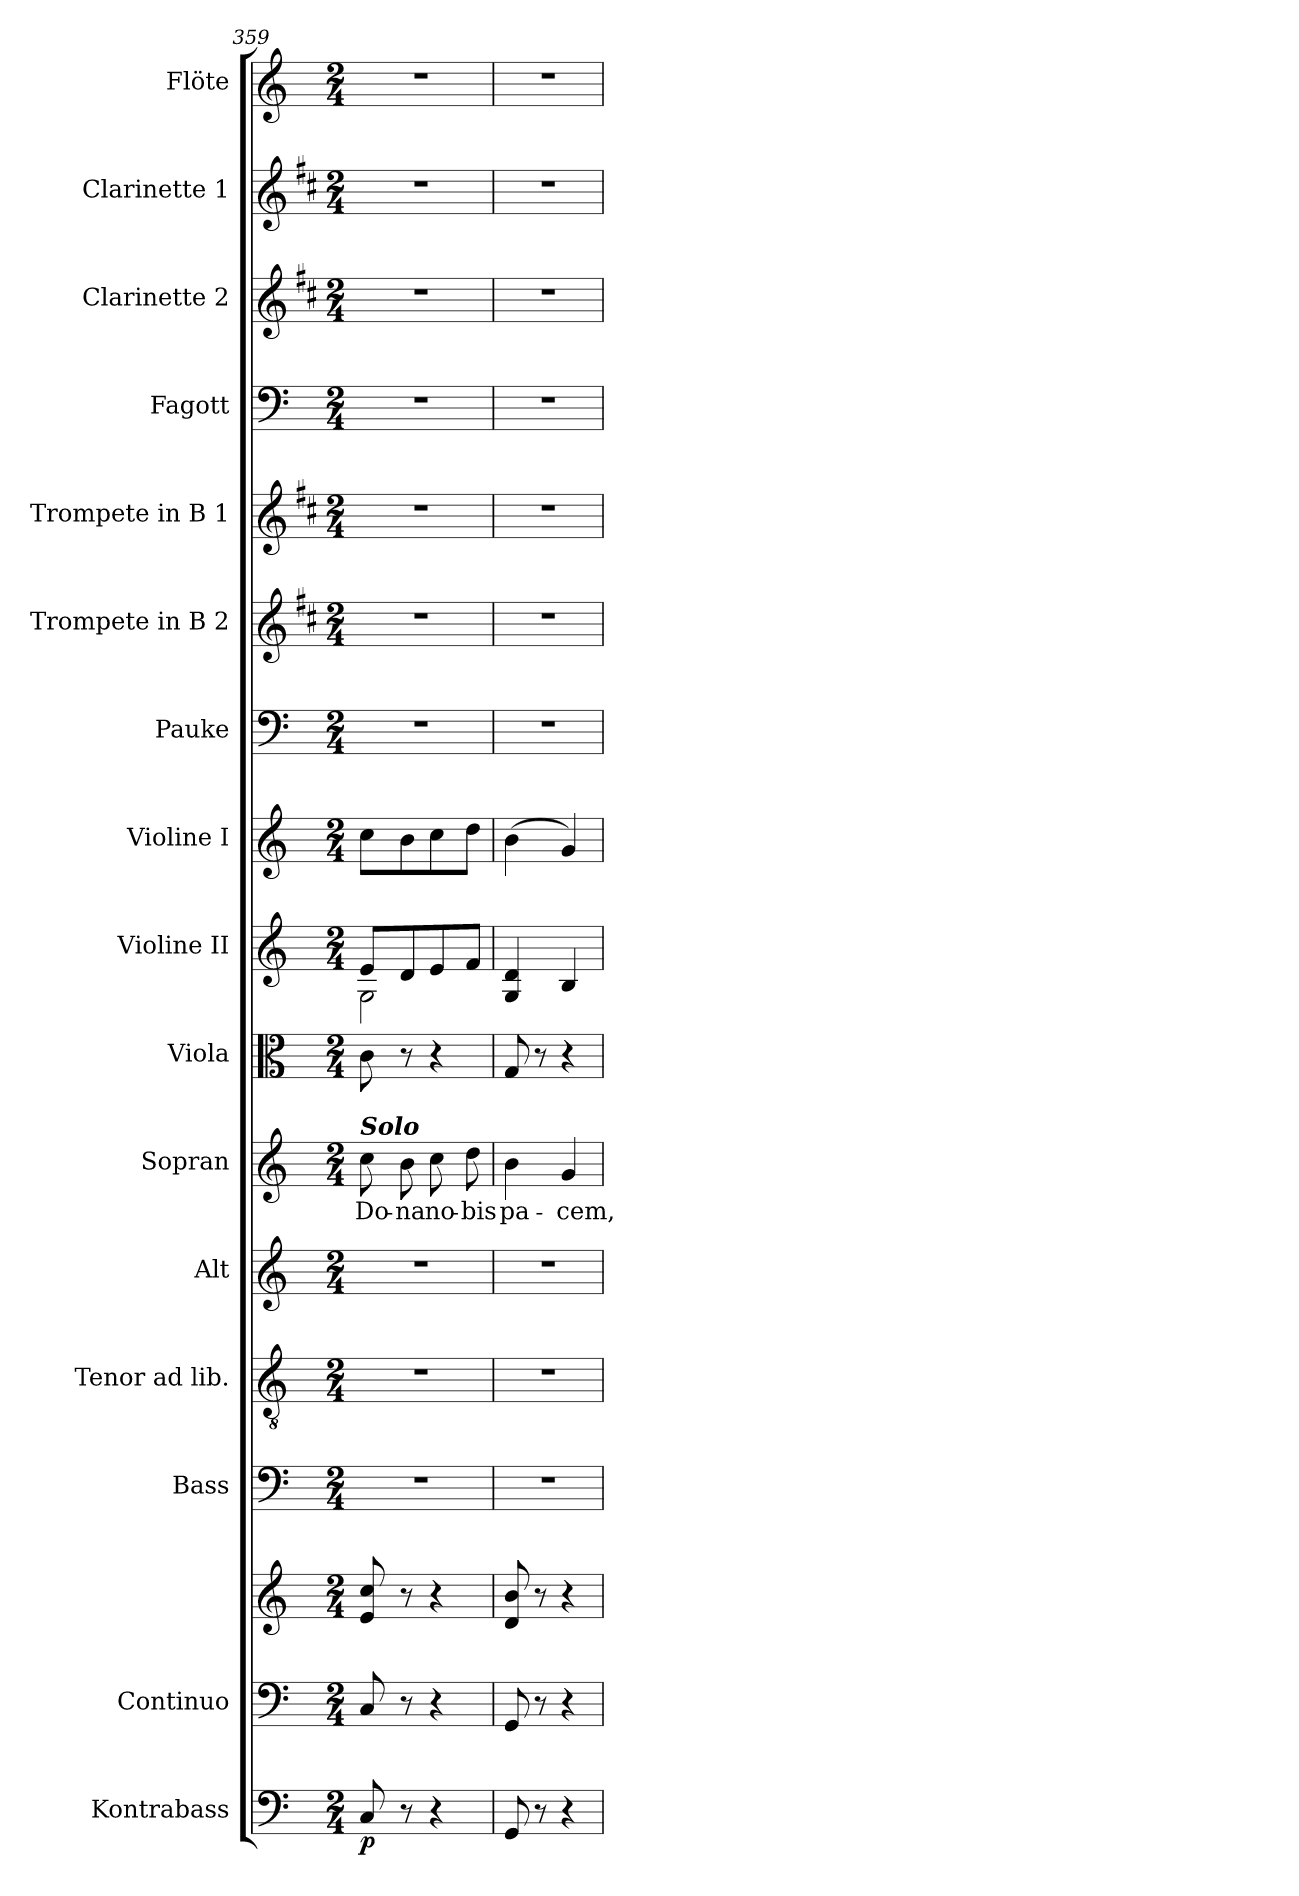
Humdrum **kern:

**kern	**dynam	**kern	**kern	**kern	**kern	**kern	**kern	**text	**kern	**kern	**kern	**kern	**kern	**kern	**kern	**kern	**kern	**kern
*part16	*part16	*part15	*part15	*part14	*part13	*part12	*part11	*part11	*part10	*part9	*part8	*part7	*part6	*part5	*part4	*part3	*part2	*part1
*staff17	*staff17	*staff16	*staff15	*staff14	*staff13	*staff12	*staff11	*staff11	*staff10	*staff9	*staff8	*staff7	*staff6	*staff5	*staff4	*staff3	*staff2	*staff1
*I"Kontrabass	*	*I"Continuo	*	*I"Bass	*I"Tenor ad lib.	*I"Alt	*I"Sopran	*	*I"Viola	*I"Violine II	*I"Violine I	*I"Pauke	*I"Trompete in B 2	*I"Trompete in B 1	*I"Fagott	*I"Clarinette 2	*I"Clarinette 1	*I"Flöte
*I'Kb.	*	*I'cont.	*	*I'B	*I'T	*I'A	*I'S	*	*I'Vla.	*I'Vl. II	*I'Vl. I	*I'Pk.	*	*	*I'Fg.	*I'Cl. 2	*I'Cl. 1	*I'Fl.
*clefF4	*	*clefF4	*clefG2	*clefF4	*clefGv2	*clefG2	*clefG2	*	*clefC3	*clefG2	*clefG2	*clefF4	*clefG2	*clefG2	*clefF4	*clefG2	*clefG2	*clefG2
*ITrd7c12	*	*	*	*	*	*	*	*	*	*	*	*	*ITrd1c2	*ITrd1c2	*	*ITrd1c2	*ITrd1c2	*
*k[]	*	*k[]	*k[]	*k[]	*k[]	*k[]	*k[]	*	*k[]	*k[]	*k[]	*k[]	*k[]	*k[]	*k[]	*k[]	*k[]	*k[]
*C:	*	*C:	*C:	*C:	*C:	*C:	*C:	*	*C:	*C:	*C:	*C:	*C:	*C:	*C:	*C:	*C:	*C:
*M2/4	*	*M2/4	*M2/4	*M2/4	*M2/4	*M2/4	*M2/4	*	*M2/4	*M2/4	*M2/4	*M2/4	*M2/4	*M2/4	*M2/4	*M2/4	*M2/4	*M2/4
=359	=359	=359	=359	=359	=359	=359	=359	=359	=359	=359	=359	=359	=359	=359	=359	=359	=359	=359
!	!	!	!	!	!	!	!LO:TX:a:Bi:t=Solo	!	!	!	!	!	!	!	!	!	!	!
!	!LO:DY:b	!	!	!	!	!	!	!LO:LY:b	!	!	!	!	!	!	!	!	!	!
*	*	*	*	*	*	*	*	*	*	*^	*	*	*	*	*	*	*	*
8CC/	p	8C/	8e/ 8cc/	2r	2r	2r	8cc\	Do-	8c\	8e/L	2G\	8cc\L	2r	2r	2r	2r	2r	2r	2r
!	!	!	!	!	!	!	!	!LO:LY:b	!	!	!	!	!	!	!	!	!	!	!
8r	.	8r	8r	.	.	.	8b\	-na	8r	8d/	.	8b\	.	.	.	.	.	.	.
!	!	!	!	!	!	!	!	!LO:LY:b	!	!	!	!	!	!	!	!	!	!	!
4r	.	4r	4r	.	.	.	8cc\	no-	4r	8e/	.	8cc\	.	.	.	.	.	.	.
!	!	!	!	!	!	!	!	!LO:LY:b	!	!	!	!	!	!	!	!	!	!	!
.	.	.	.	.	.	.	8dd\	-bis	.	8f/J	.	8dd\J	.	.	.	.	.	.	.
*	*	*	*	*	*	*	*	*	*	*v	*v	*	*	*	*	*	*	*	*
=360	=360	=360	=360	=360	=360	=360	=360	=360	=360	=360	=360	=360	=360	=360	=360	=360	=360	=360
!	!	!	!	!	!	!	!	!LO:LY:b	!	!	!	!	!	!	!	!	!	!
8GGG/	.	8GG/	8d/ 8b/	2r	2r	2r	4b\	pa-	8G/	4G/ 4d/	(>4b\	2r	2r	2r	2r	2r	2r	2r
8r	.	8r	8r	.	.	.	.	.	8r	.	.	.	.	.	.	.	.	.
!	!	!	!	!	!	!	!	!LO:LY:b	!	!	!	!	!	!	!	!	!	!
4r	.	4r	4r	.	.	.	4g/	-cem,	4r	4B/	4g/)	.	.	.	.	.	.	.
=	=	=	=	=	=	=	=	=	=	=	=	=	=	=	=	=	=	=
*-	*-	*-	*-	*-	*-	*-	*-	*-	*-	*-	*-	*-	*-	*-	*-	*-	*-	*-
